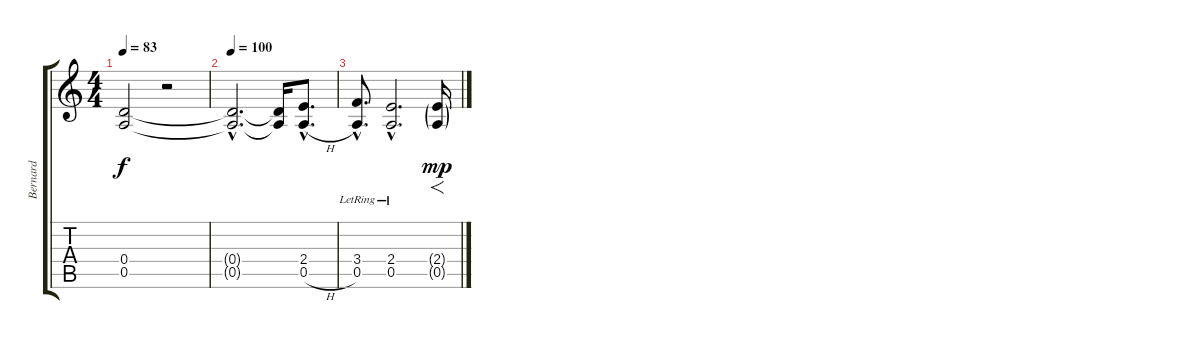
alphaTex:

\track ("Bernard" "Bernard") {instrument distortionguitar}
\staff {score tabs}
\tuning (E4 B3 G3 D3 A2 E2) {hide}
\ts (4 4)
\tempo 83
\clef g2
\ks c
(0.4 0.5).2{dy f} r.2 |
\tempo 100
(0.4{hac t} 0.5{hac t}).2{d} (0.4{t} 0.5{t}).16 (2.4{hac} 0.5{h hac}).8{d} |
(3.4{hac lr} 0.5{hac lr}).8{d} (2.4{hac lr} 0.5{hac lr}).2{d} (2.4{g} 0.5{g}).16{f dy mp}
